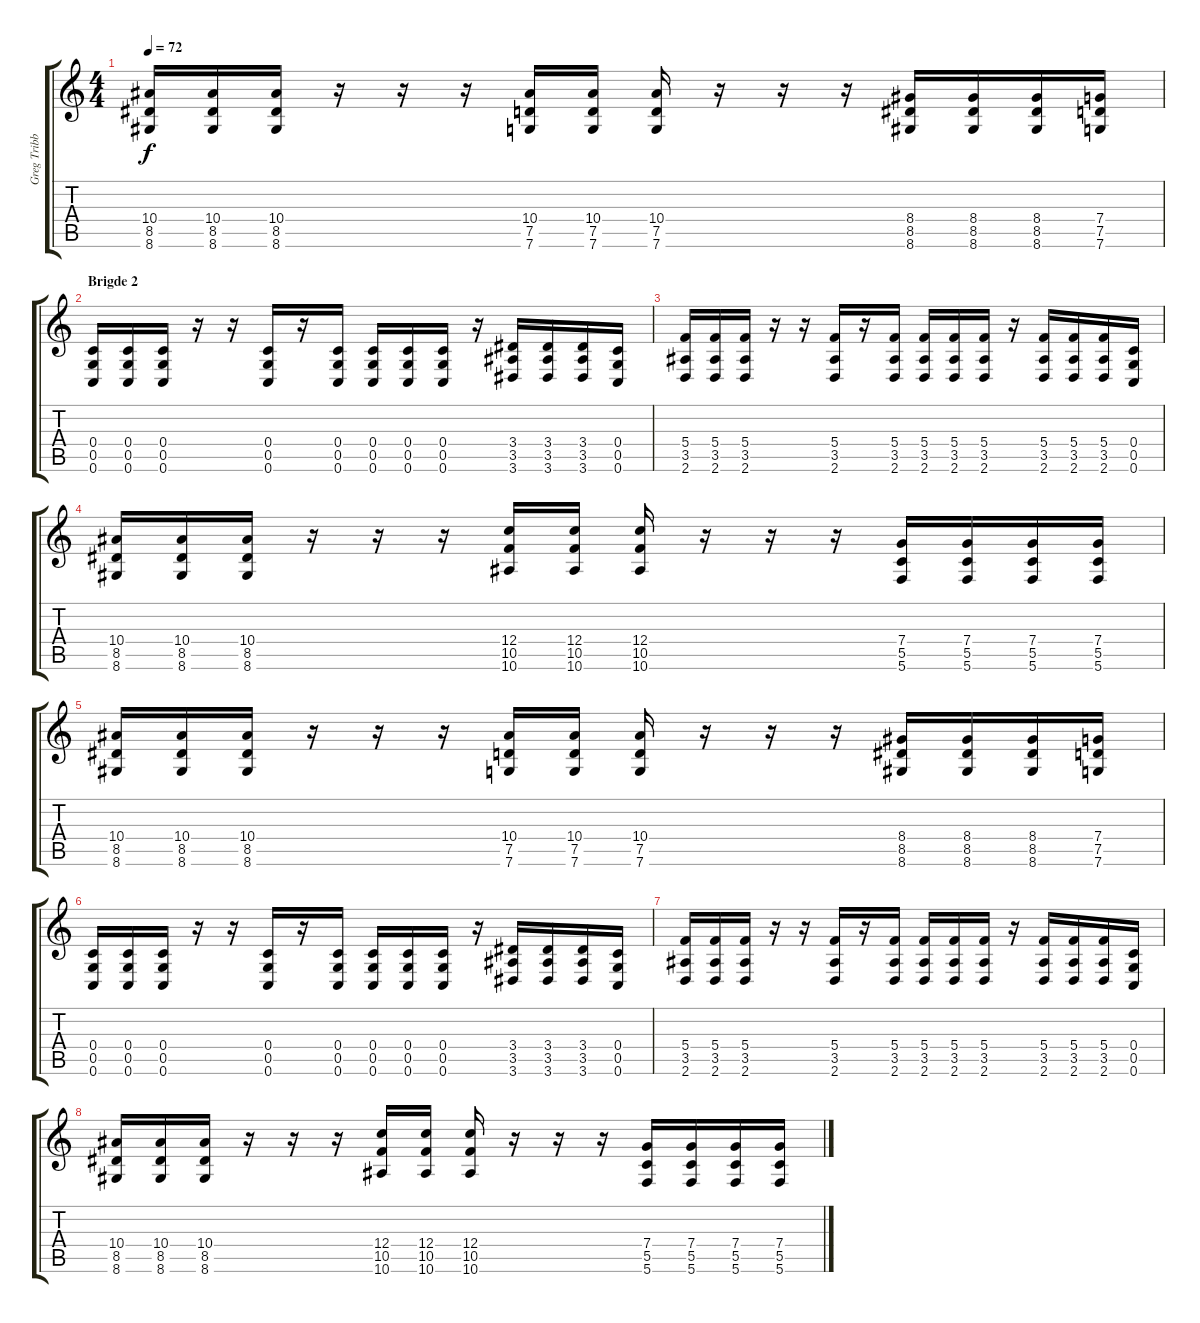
\track ("Greg Tribbett \"Güüg\" (Main Guitar)" "Greg Tribb") {instrument distortionguitar}
\staff {score tabs}
\tuning (D4 A3 F3 C3 G2 C2) {hide}
\ts (4 4)
\tempo 72
\clef g2
\ks c
(10.4 8.5 8.6).16{dy f} (10.4 8.5 8.6).16 (10.4 8.5 8.6).16 r.16 r.16 r.16 (10.4 7.5 7.6).16 (10.4 7.5 7.6).16 (10.4 7.5 7.6).16 r.16 r.16 r.16 (8.4 8.5 8.6).16 (8.4 8.5 8.6).16 (8.4 8.5 8.6).16 (7.4 7.5 7.6).16 |
\section ("" "Brigde 2")
(0.4 0.5 0.6).16 (0.4 0.5 0.6).16 (0.4 0.5 0.6).16 r.16 r.16 (0.4 0.5 0.6).16 r.16 (0.4 0.5 0.6).16 (0.4 0.5 0.6).16 (0.4 0.5 0.6).16 (0.4 0.5 0.6).16 r.16 (3.4 3.5 3.6).16 (3.4 3.5 3.6).16 (3.4 3.5 3.6).16 (0.4 0.5 0.6).16 |
(5.4 3.5 2.6).16 (5.4 3.5 2.6).16 (5.4 3.5 2.6).16 r.16 r.16 (5.4 3.5 2.6).16 r.16 (5.4 3.5 2.6).16 (5.4 3.5 2.6).16 (5.4 3.5 2.6).16 (5.4 3.5 2.6).16 r.16 (5.4 3.5 2.6).16 (5.4 3.5 2.6).16 (5.4 3.5 2.6).16 (0.4 0.5 0.6).16 |
(10.4 8.5 8.6).16 (10.4 8.5 8.6).16 (10.4 8.5 8.6).16 r.16 r.16 r.16 (12.4 10.5 10.6).16 (12.4 10.5 10.6).16 (12.4 10.5 10.6).16 r.16 r.16 r.16 (7.4 5.5 5.6).16 (7.4 5.5 5.6).16 (7.4 5.5 5.6).16 (7.4 5.5 5.6).16 |
(10.4 8.5 8.6).16 (10.4 8.5 8.6).16 (10.4 8.5 8.6).16 r.16 r.16 r.16 (10.4 7.5 7.6).16 (10.4 7.5 7.6).16 (10.4 7.5 7.6).16 r.16 r.16 r.16 (8.4 8.5 8.6).16 (8.4 8.5 8.6).16 (8.4 8.5 8.6).16 (7.4 7.5 7.6).16 |
(0.4 0.5 0.6).16 (0.4 0.5 0.6).16 (0.4 0.5 0.6).16 r.16 r.16 (0.4 0.5 0.6).16 r.16 (0.4 0.5 0.6).16 (0.4 0.5 0.6).16 (0.4 0.5 0.6).16 (0.4 0.5 0.6).16 r.16 (3.4 3.5 3.6).16 (3.4 3.5 3.6).16 (3.4 3.5 3.6).16 (0.4 0.5 0.6).16 |
(5.4 3.5 2.6).16 (5.4 3.5 2.6).16 (5.4 3.5 2.6).16 r.16 r.16 (5.4 3.5 2.6).16 r.16 (5.4 3.5 2.6).16 (5.4 3.5 2.6).16 (5.4 3.5 2.6).16 (5.4 3.5 2.6).16 r.16 (5.4 3.5 2.6).16 (5.4 3.5 2.6).16 (5.4 3.5 2.6).16 (0.4 0.5 0.6).16 |
(10.4 8.5 8.6).16 (10.4 8.5 8.6).16 (10.4 8.5 8.6).16 r.16 r.16 r.16 (12.4 10.5 10.6).16 (12.4 10.5 10.6).16 (12.4 10.5 10.6).16 r.16 r.16 r.16 (7.4 5.5 5.6).16 (7.4 5.5 5.6).16 (7.4 5.5 5.6).16 (7.4 5.5 5.6).16
